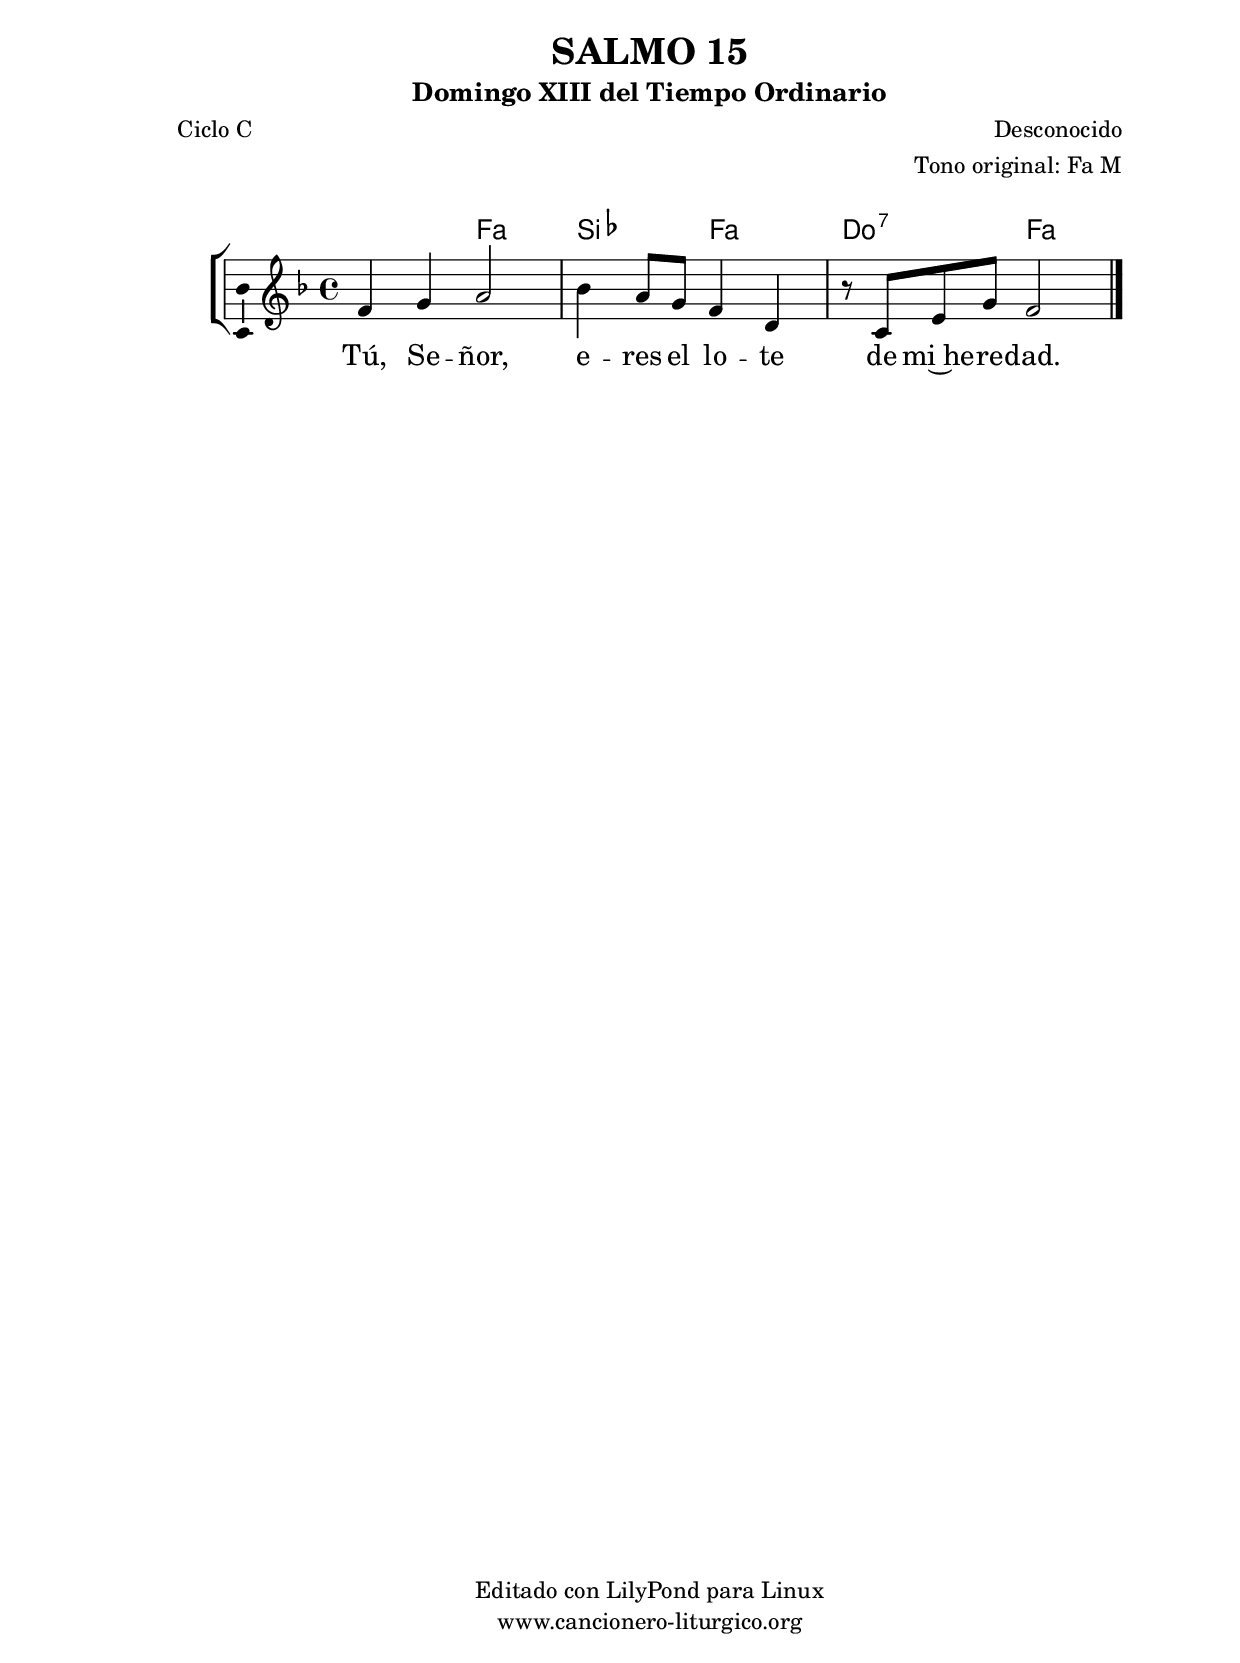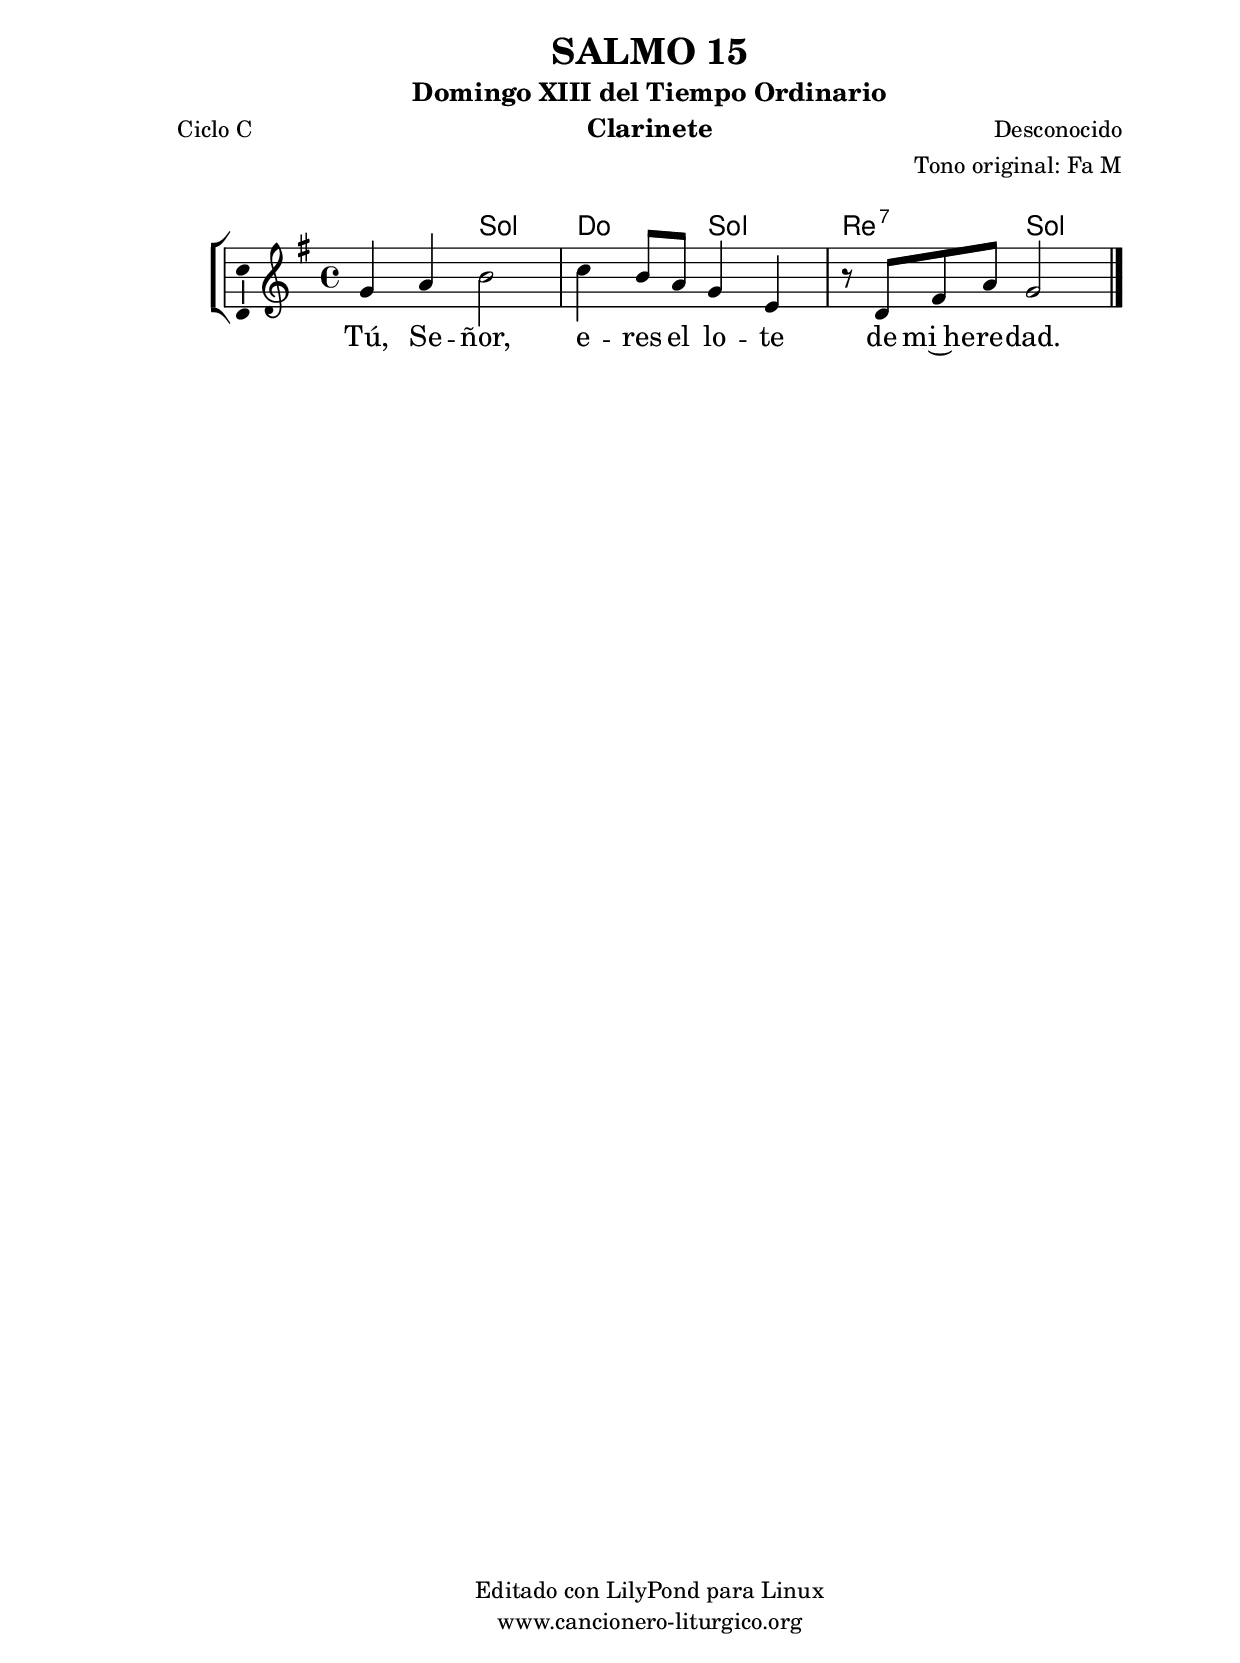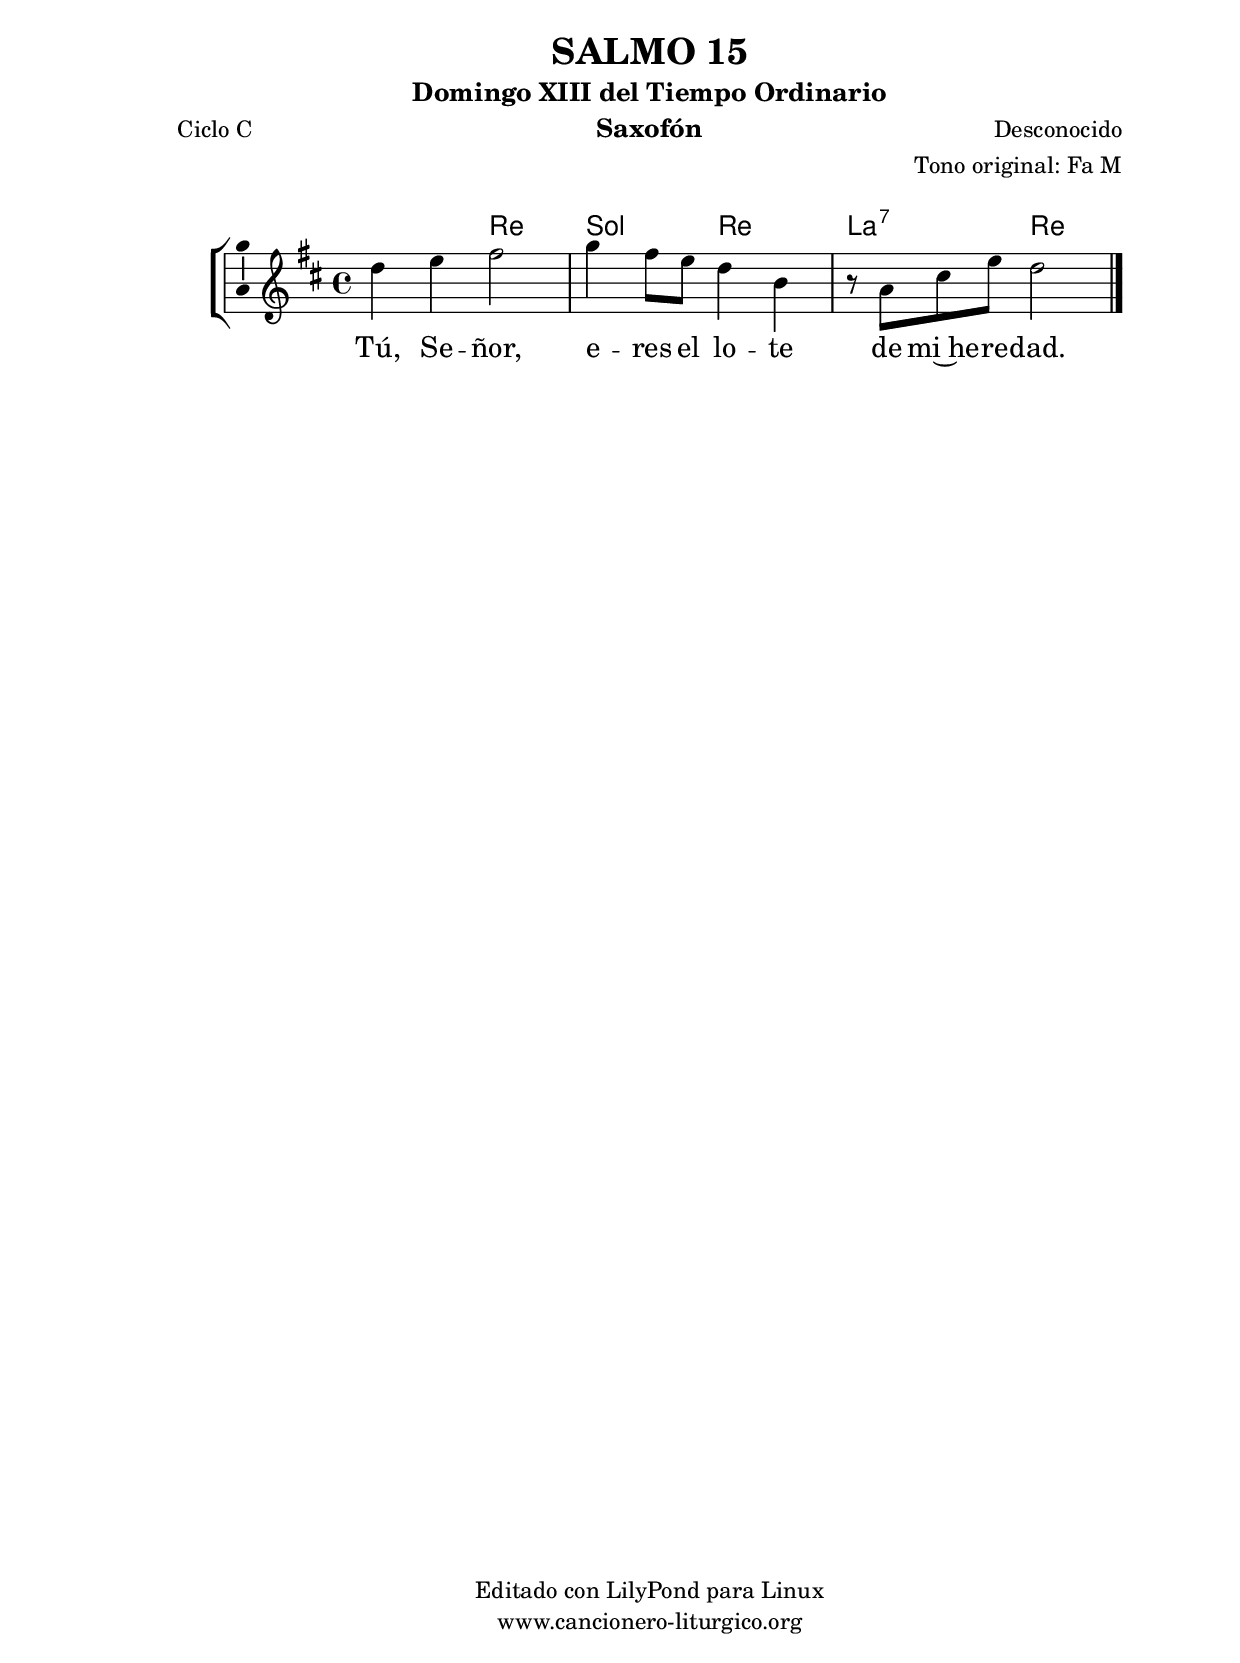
%
%para convertir .midi en .wav:
%timidity filename.midi -Ow -o finename.wav
%
%
%Para convertir de .wav a .mp3:
%lame -h -m j filename.wav
%
%
%para escuchar el midi:
%timidity nombrefichero.midi
%


%versión de lilypond para la que se ha escrito esta partitura:
\version "2.16.0"

	%Tamaño papel
	#(set-default-paper-size "a4")
	%Tamaño partitura
	#(set-global-staff-size 20)
	%No responde al pulsar sobre una nota
	#(ly:set-option 'point-and-click #f)

%parámetros del encabezamiento:
\header {
	title = "SALMO 15"
	subtitle = "Domingo XIII del Tiempo Ordinario"
	composer = "Desconocido"
	poet = "Ciclo C"
	meter = ""
	arranger = "Tono original: Fa M"
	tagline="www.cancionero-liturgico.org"
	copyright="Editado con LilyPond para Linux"
	}

%parámetros asociados al papel:
\paper  {
	oddHeaderMarkup = \markup {\fill-line { \on-the-fly #not-first-page \fromproperty #'header:title \on-the-fly #not-first-page \fromproperty #'header:composer }}
	evenHeaderMarkup = \markup {\fill-line { \fromproperty #'header:composer \fromproperty #'header:title }}
	#(set-paper-size "a4")
	print-page-number = ##f
	first-page-number = 1
	print-first-page-number = ##f
%	head-separation = 3.0 \cm
	top-margin = 2.0 \cm
	bottom-margin = 0.5\cm
%%%	bottom-margin = -1.0\cm
	left-margin = 3.0 \cm
	line-width = 16.0 \cm 
	indent = 8\mm
	interscoreline = 2.\mm
	between-system-space = 15\mm
%	para que las partituras no llenen la hoja:
	ragged-bottom = ##t
%	idem para la última hoja:
	ragged-last-bottom = ##f
%	para que las partituras llenen el ancho del papel:
	ragged-last = ##f
	after-title-space = 2.5 \cm
%page-count=1
%system-count=8

	%Flexible Vertical Spacing
%	markup-markup-spacing =
%	#'((basic-distance . 15) (minimum-distance . 15) (padding . 3))
	markup-system-spacing =
	#'((basic-distance . 15) (minimum-distance . 15) (padding . 3))
	system-system-spacing =
	#'((basic-distance . 15) (minimum-distance . 15) (padding . 3))
	score-system-spacing =
	#'((basic-distance . 15) (minimum-distance . 15) (padding . 5))
%	top-system-spacing = % header
%	#'((basic-distance . 8) (minimum-distance . 0) (padding . 3))
%	top-markup-spacing =
%	#'((basic-distance . 20) (minimum-distance . 20) (padding . 3))
	last-bottom-spacing = % footer
	#'((basic-distance . 5) (minimum-distance . 5) (padding . 3))
%	score-markup-spacing =
%	#'((basic-distance . 16) (minimum-distance . 13) (padding . 3))

	}


%parámetros que afectan a toda la partitura:
global =  {
	%clave de sol (G):
	\clef G
	%armadura:
%	\transpose f a
	\key f \major
	\tempo 4=100
	\set Score.tempoHideNote = ##t
	}


acordes = {
	\italianChords
	\chordmode {
%	\transpose f a
{

s2
f2 bes f c:7 f

	}
	}
}

melodia = 
%	\transpose f a
{
	\relative c'{
	\time 4/4

f4 g a2
bes4 a8 g f4 d
r8 c8 e g f2

	\bar "|."
	}
	}


texto = \lyricmode {
Tú, Se -- ñor, e -- res el lo -- te de mi~he -- re -- dad.
	}


acordesStaff = \context ChordNames = acordesStaff <<
	\set chordChanges = ##t
	\acordes
	>>


vozStaff = \context Voice = vozStaff
\with {\consists "Ambitus_engraver"}
<<
%	\set Staff.instrumentName = ""
%	\set Staff.shortInstrumentName = ""
%	\set Staff.midiInstrument = #"clarinet"
%	\set Staff.midiInstrument = #"cello"
%	\set Staff.midiInstrument = #"flute"
	\set Staff.midiInstrument = #"electric guitar (jazz)"
%	\set Staff.midiInstrument = #"english horn"
%	\set Staff.midiInstrument = #"violin"
%	\set Staff.midiInstrument = #"glockenspiel"
	\set Staff.midiMinimumVolume = #0.7
	\set Staff.midiMaximumVolume = #0.9
	\global
	\melodia
	>>


textoStaff = \context Lyrics = textoStaff <<
	\lyricsto vozStaff \texto
	>>

\book {
	\score {
		\context ChoirStaff {
			\override StaffGroup.SystemStartBracket #'collapse-height = #1
			\override Score.SystemStartBar #'collapse-height = #1
			<<
			\acordesStaff
			\vozStaff
			\textoStaff
			>>
			}
		\layout {
	    		\context {
				\Lyrics
				\override LyricText #'font-size = #2
				}
	   		 \context {
				\Score
				%fontSize = #3
				\override StaffSymbol #'staff-space = #(magstep +3)
				%\override Beam #'thickness = #0.55
				%\override SpacingSpanner #'spacing-increment = #1.0
				%\override Slur #'height-limit = #1.5
				}
			}
		}
	\score {
		\unfoldRepeats
		\context ChoirStaff {
			<<
			\acordesStaff
			\vozStaff
			>>
			}
		\midi {
	  		\context {
	  			\Score
				tempoWholesPerMinute = #(ly:make-moment 70 4)
				}
			}
		}
	}

%Partitura para clarinete
#(define output-suffix "C")
\book {
	\header{
		instrument = "Clarinete"
		}
	\score {
		\context ChoirStaff {
			\override StaffGroup.SystemStartBracket #'collapse-height = #1
			\override Score.SystemStartBar #'collapse-height = #1
\transpose c d
			<<
			\acordesStaff
			\vozStaff
			\textoStaff
			>>
			}
		\layout {
	    		\context {
				\Lyrics
				\override LyricText #'font-size = #2
				}
	   		 \context {
				\Score
				%fontSize = #3
				\override StaffSymbol #'staff-space = #(magstep +3)
				%\override Beam #'thickness = #0.55
				%\override SpacingSpanner #'spacing-increment = #1.0
				%\override Slur #'height-limit = #1.5
				}
			}
		}
	}

%Partitura para saxofón
#(define output-suffix "S")
\book {
	\header{
		instrument = "Saxofón"
		}
	\score {
		\context ChoirStaff {
			\override StaffGroup.SystemStartBracket #'collapse-height = #1
			\override Score.SystemStartBar #'collapse-height = #1
\transpose c a
			<<
			\acordesStaff
			\vozStaff
			\textoStaff
			>>
			}
		\layout {
	    		\context {
				\Lyrics
				\override LyricText #'font-size = #2
				}
	   		 \context {
				\Score
				%fontSize = #3
				\override StaffSymbol #'staff-space = #(magstep +3)
				%\override Beam #'thickness = #0.55
				%\override SpacingSpanner #'spacing-increment = #1.0
				%\override Slur #'height-limit = #1.5
				}
			}
		}
	}

